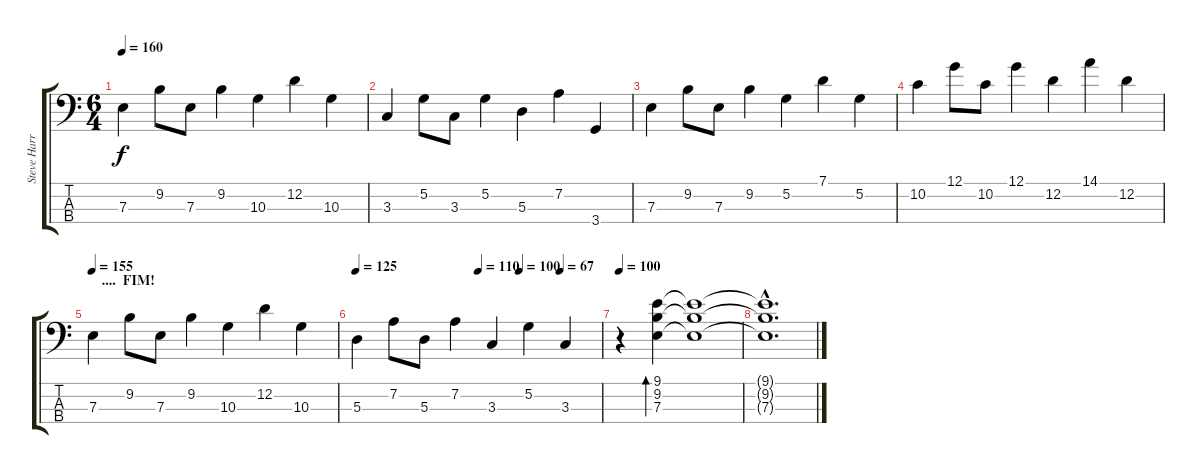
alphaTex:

\track ("Steve Harris" "Steve Harr") {instrument electricbassfinger}
\staff {score tabs}
\tuning (G2 D2 A1 E1) {hide}
\ts (6 4)
\tempo 160
\clef f4
\ks c
7.3.4{dy f} 9.2.8 7.3.8 9.2.4 10.3.4 12.2.4 10.3.4 |
3.3.4 5.2.8 3.3.8 5.2.4 5.3.4 7.2.4 3.4.4 |
7.3.4 9.2.8 7.3.8 9.2.4 5.2.4 7.1.4 5.2.4 |
10.2.4 12.1.8 10.2.8 12.1.4 12.2.4 14.1.4 12.2.4 |
\section ("" "    ....  FIM!      ")
\tempo 155
7.3.4 9.2.8 7.3.8 9.2.4 10.3.4 12.2.4 10.3.4 |
\tempo 125
\tempo (110 0.5)
\tempo (100 0.6666666666666666)
\tempo (67 0.8333333333333334)
5.3.4 7.2.8 5.3.8 7.2.4 3.3.4 5.2.4 3.3.4 |
\tempo 100
r.4 (9.1 9.2 7.3).4{bd 480} (9.1{t} 9.2{t} 7.3{t}).1 |
(9.1{hac t} 9.2{hac t} 7.3{hac t}).1{d}
